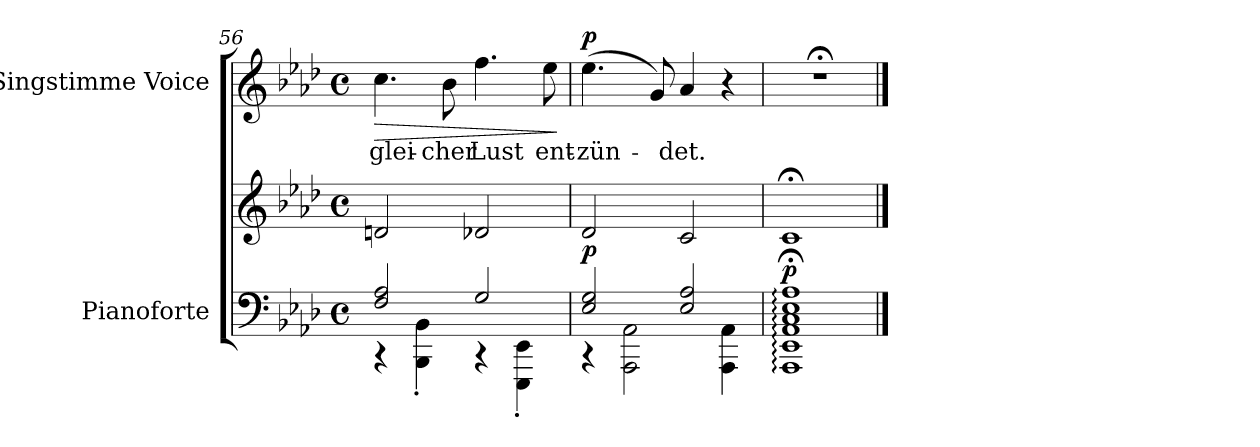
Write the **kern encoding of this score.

**kern	**kern	**dynam	**kern	**text	**dynam
*part2	*part2	*part2	*part1	*part1	*part1
*staff3	*staff2	*staff2/3	*staff1	*staff1	*staff1
*I"Pianoforte	*	*	*I"Singstimme Voice	*	*
*I'Pno	*	*	*	*	*
*clefF4	*clefG2	*	*clefG2	*	*
*k[b-e-a-d-]	*k[b-e-a-d-]	*	*k[b-e-a-d-]	*	*
*M4/4	*M4/4	*	*M4/4	*	*
*met(c)	*met(c)	*	*met(c)	*	*
=56	=56	=56	=56	=56	=56
*^	*	*	*	*	*
!	!	!	!	!	!LO:LY:b	!LO:HP:b
2F/ 2A-/	4rCC	2dn/	.	4.cc\	glei-	>
.	4BBB-\' 4BB-\'	.	.	.	.	.
!	!	!	!	!	!LO:LY:b	!
.	.	.	.	8b-\	-cher	.
!	!	!	!	!	!LO:LY:b	!
2G/	4rCC	2d-X/	.	4.ff\	Lust	.
.	4EEE-\' 4EE-\'	.	.	.	.	.
!	!	!	!	!	!LO:LY:b	!
.	.	.	.	8ee-\	ent-	.
*v	*v	*	*	*	*	*
.	.	.	.	.	]
=57	=57	=57	=57	=57	=57
*^	*	*	*	*	*
!	!	!	!LO:DY:a=2	!	!LO:LY:b	!LO:DY:a
2E-/ 2G/	4rCC	2d-/	p	(>4.ee-\	-zün-	p
.	2AAA-\ 2AA-\	.	.	.	.	.
.	.	.	.	8g/)	.	.
!	!	!	!	!	!LO:LY:b	!
2E-/ 2A-/	.	2c/	.	4a-/	-det.	.
.	4AAA-\ 4AA-\	.	.	4r	.	.
=58	=58	=58	=58	=58	=58	=58
!	!	!	!LO:DY:a=2	!	!	!
*v	*v	*	*	*	*	*
1AAA-;: 1EE-;: 1AA-;: 1C;: 1E-;: 1A-;:	1c;<	p	1r;<	.	.
==	==	==	==	==	==
*-	*-	*-	*-	*-	*-
